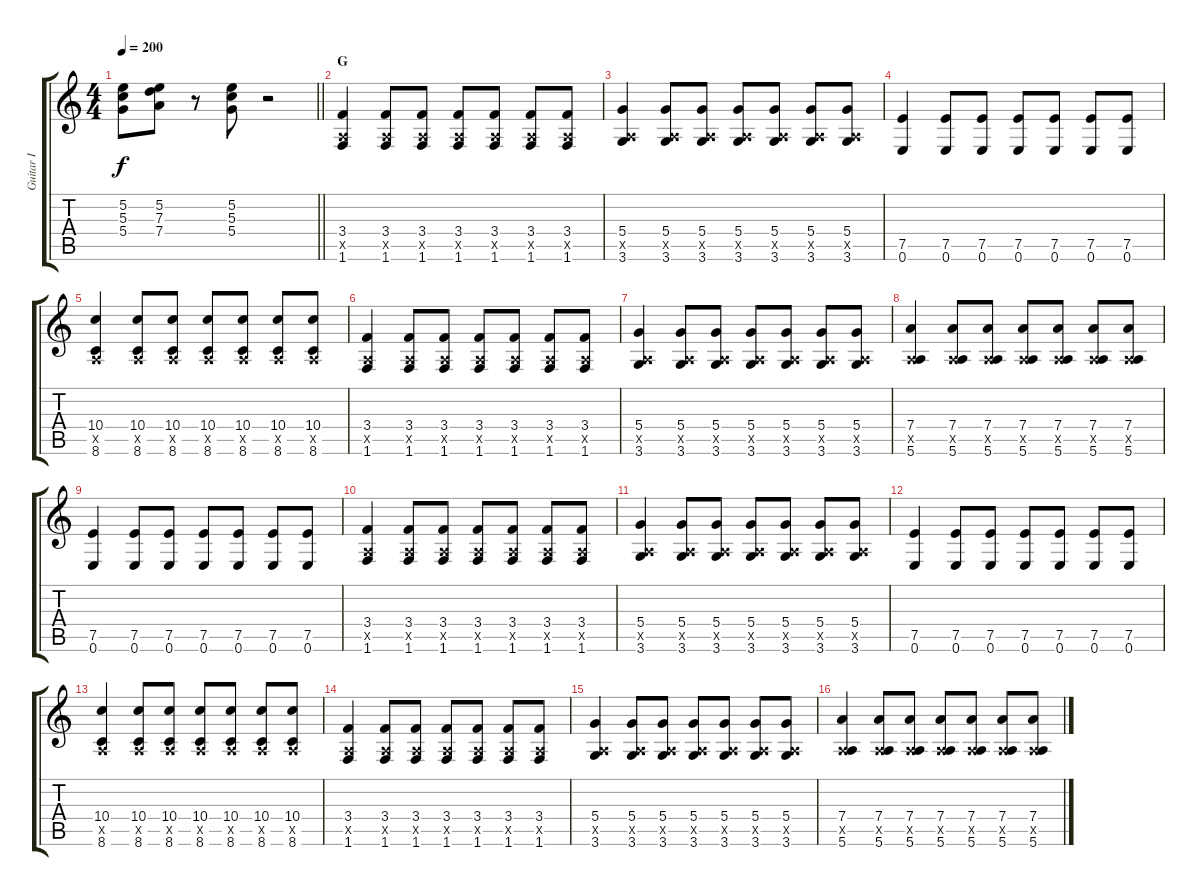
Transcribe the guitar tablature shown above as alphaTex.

\track ("Guitar I" "Guitar I") {instrument overdrivenguitar}
\staff {score tabs}
\tuning (E4 B3 G3 D3 A2 E2) {hide}
\ts (4 4)
\tempo 200
\clef g2
\barLineRight lightlight
\ks c
(5.2 5.3 5.4).8{dy f volume 15 instrument overdrivenguitar} (5.2 7.3 7.4).8 r.8 (5.2 5.3 5.4).8 r.2 |
\section ("" "G")
(3.4 0.5{x} 1.6).4 (3.4 0.5{x} 1.6).8 (3.4 0.5{x} 1.6).8 (3.4 0.5{x} 1.6).8 (3.4 0.5{x} 1.6).8 (3.4 0.5{x} 1.6).8 (3.4 0.5{x} 1.6).8 |
(5.4 0.5{x} 3.6).4 (5.4 0.5{x} 3.6).8 (5.4 0.5{x} 3.6).8 (5.4 0.5{x} 3.6).8 (5.4 0.5{x} 3.6).8 (5.4 0.5{x} 3.6).8 (5.4 0.5{x} 3.6).8 |
(7.5 0.6).4 (7.5 0.6).8 (7.5 0.6).8 (7.5 0.6).8 (7.5 0.6).8 (7.5 0.6).8 (7.5 0.6).8 |
(10.4 0.5{x} 8.6).4 (10.4 0.5{x} 8.6).8 (10.4 0.5{x} 8.6).8 (10.4 0.5{x} 8.6).8 (10.4 0.5{x} 8.6).8 (10.4 0.5{x} 8.6).8 (10.4 0.5{x} 8.6).8 |
(3.4 0.5{x} 1.6).4 (3.4 0.5{x} 1.6).8 (3.4 0.5{x} 1.6).8 (3.4 0.5{x} 1.6).8 (3.4 0.5{x} 1.6).8 (3.4 0.5{x} 1.6).8 (3.4 0.5{x} 1.6).8 |
(5.4 0.5{x} 3.6).4 (5.4 0.5{x} 3.6).8 (5.4 0.5{x} 3.6).8 (5.4 0.5{x} 3.6).8 (5.4 0.5{x} 3.6).8 (5.4 0.5{x} 3.6).8 (5.4 0.5{x} 3.6).8 |
(7.4 0.5{x} 5.6).4 (7.4 0.5{x} 5.6).8 (7.4 0.5{x} 5.6).8 (7.4 0.5{x} 5.6).8 (7.4 0.5{x} 5.6).8 (7.4 0.5{x} 5.6).8 (7.4 0.5{x} 5.6).8 |
(7.5 0.6).4 (7.5 0.6).8 (7.5 0.6).8 (7.5 0.6).8 (7.5 0.6).8 (7.5 0.6).8 (7.5 0.6).8 |
(3.4 0.5{x} 1.6).4 (3.4 0.5{x} 1.6).8 (3.4 0.5{x} 1.6).8 (3.4 0.5{x} 1.6).8 (3.4 0.5{x} 1.6).8 (3.4 0.5{x} 1.6).8 (3.4 0.5{x} 1.6).8 |
(5.4 0.5{x} 3.6).4 (5.4 0.5{x} 3.6).8 (5.4 0.5{x} 3.6).8 (5.4 0.5{x} 3.6).8 (5.4 0.5{x} 3.6).8 (5.4 0.5{x} 3.6).8 (5.4 0.5{x} 3.6).8 |
(7.5 0.6).4 (7.5 0.6).8 (7.5 0.6).8 (7.5 0.6).8 (7.5 0.6).8 (7.5 0.6).8 (7.5 0.6).8 |
(10.4 0.5{x} 8.6).4 (10.4 0.5{x} 8.6).8 (10.4 0.5{x} 8.6).8 (10.4 0.5{x} 8.6).8 (10.4 0.5{x} 8.6).8 (10.4 0.5{x} 8.6).8 (10.4 0.5{x} 8.6).8 |
(3.4 0.5{x} 1.6).4 (3.4 0.5{x} 1.6).8 (3.4 0.5{x} 1.6).8 (3.4 0.5{x} 1.6).8 (3.4 0.5{x} 1.6).8 (3.4 0.5{x} 1.6).8 (3.4 0.5{x} 1.6).8 |
(5.4 0.5{x} 3.6).4 (5.4 0.5{x} 3.6).8 (5.4 0.5{x} 3.6).8 (5.4 0.5{x} 3.6).8 (5.4 0.5{x} 3.6).8 (5.4 0.5{x} 3.6).8 (5.4 0.5{x} 3.6).8 |
(7.4 0.5{x} 5.6).4 (7.4 0.5{x} 5.6).8 (7.4 0.5{x} 5.6).8 (7.4 0.5{x} 5.6).8 (7.4 0.5{x} 5.6).8 (7.4 0.5{x} 5.6).8 (7.4 0.5{x} 5.6).8
